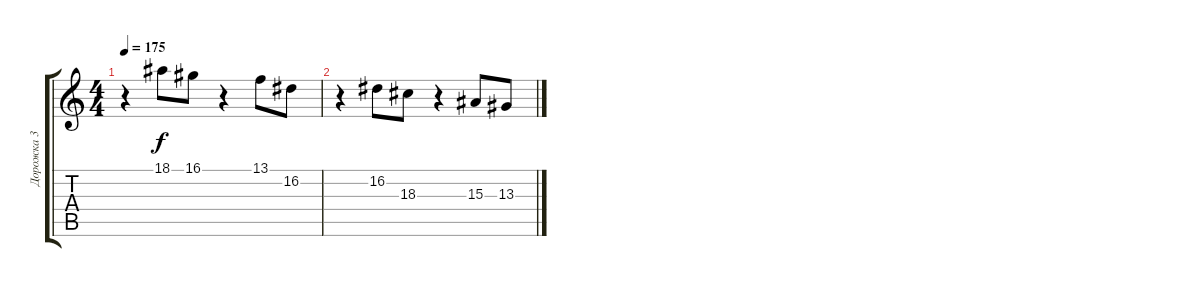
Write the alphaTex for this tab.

\track ("Дорожка 3" "Дорожка 3") {instrument lead6voice}
\staff {score tabs}
\tuning (E4 B3 G3 D3 A2 E2) {hide}
\ts (4 4)
\tempo 175
\clef g2
\ks c
r.4{dy f} 18.1.8 16.1.8 r.4 13.1.8 16.2.8 |
r.4 16.2.8 18.3.8 r.4 15.3.8 13.3.8
